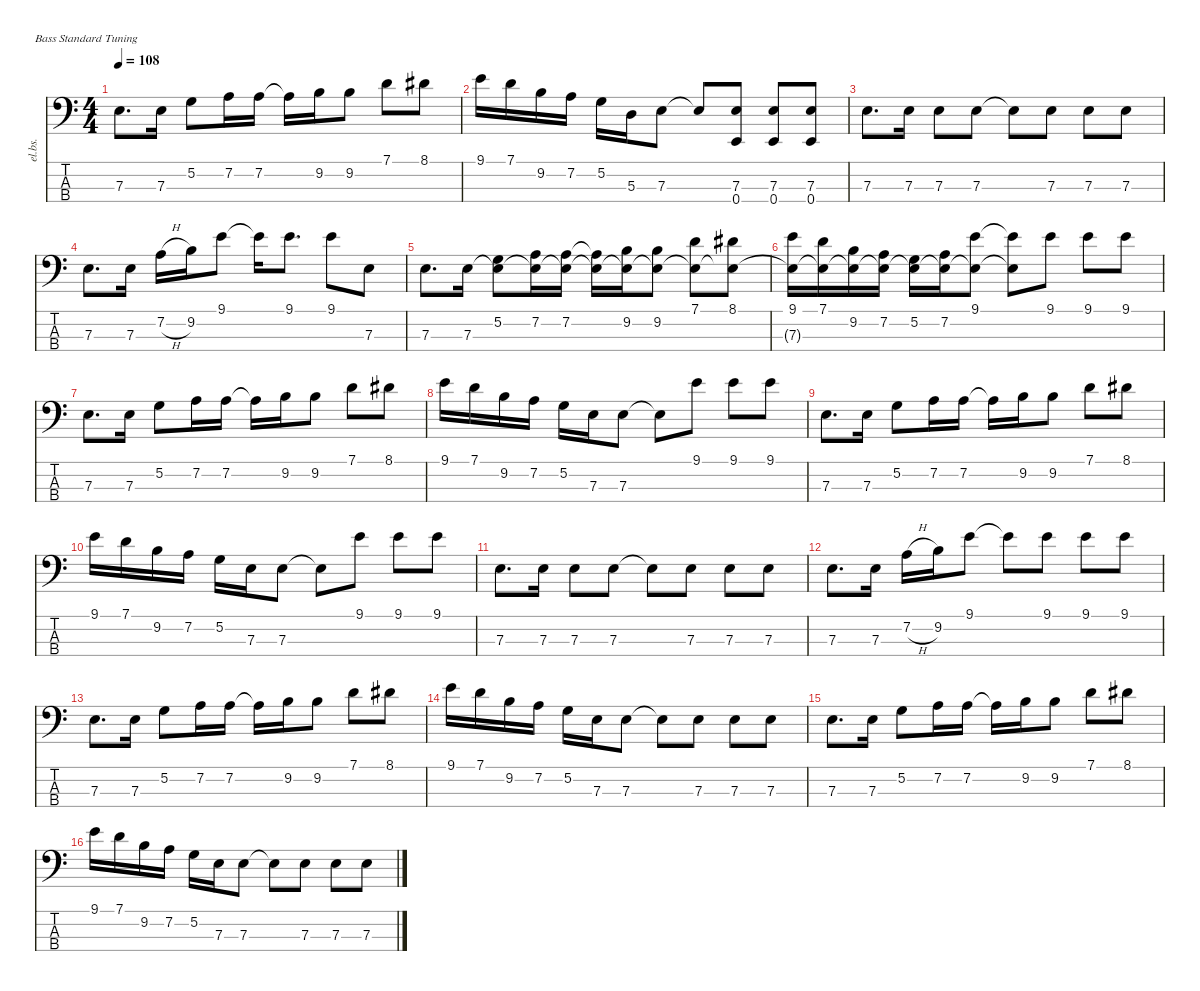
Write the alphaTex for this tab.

\defaultSystemsLayout 4
\hideDynamics
\bracketExtendMode nobrackets
\otherSystemsTrackNameOrientation horizontal
\track ("Bass" "el.bs.") {instrument electricbassfinger}
\staff {score tabs}
\tuning (G2 D2 A1 E1)
\ts (4 4)
\tempo 108
\clef f4
\ks c
7.3.8{d dy f beam Down} 7.3.16{beam Down} 5.2.8{beam Down} 7.2.16{beam Down} 7.2.16{beam Down} 7.2{t}.16{beam Down} 9.2.16{beam Down} 9.2.8{beam Down} 7.1.8{beam Down} 8.1{acc #}.8{beam Down} |
9.1.16{beam Down} 7.1.16{beam Down} 9.2.16{beam Down} 7.2.16{beam Down} 5.2.16{beam Down} 5.3.16{beam Down} 7.3.8{beam Down} 7.3{t}.8{beam Up} (7.3 0.4).8{beam Up} (7.3 0.4).8{beam Up} (7.3 0.4).8{beam Up} |
7.3.8{d beam Down} 7.3.16{beam Down} 7.3.8{beam Down} 7.3.8{beam Down} 7.3{t}.8{beam Down} 7.3.8{beam Down} 7.3.8{beam Down} 7.3.8{beam Down} |
7.3.8{d beam Down} 7.3.16{beam Down} 7.2{h}.16{beam Down} 9.2.16{beam Down} 9.1.8{beam Down} 9.1{t}.16{beam Down} 9.1.8{d beam Down} 9.1.8{beam Down} 7.3.8{beam Down} |
7.3.8{d beam Down} 7.3.16{beam Down} (5.2 7.3{t}).8{beam Down} (7.2 7.3{t}).16{beam Down} (7.2 7.3{t}).16{beam Down} (7.2{t} 7.3{t}).16{beam Down} (9.2 7.3{t}).16{beam Down} (9.2 7.3{t}).8{beam Down} (7.1 7.3{t}).8{beam Down} (8.1{acc #} 7.3{t}).8{beam Down} |
(9.1 7.3{t}).16{beam Down} (7.1 7.3{t}).16{beam Down} (9.2 7.3{t}).16{beam Down} (7.2 7.3{t}).16{beam Down} (5.2 7.3{t}).16{beam Down} (7.2 7.3{t}).16{beam Down} (9.1 7.3{t}).8{beam Down} (9.1{t} 7.3{t}).8{beam Down} 9.1.8{beam Down} 9.1.8{beam Down} 9.1.8{beam Down} |
7.3.8{d beam Down} 7.3.16{beam Down} 5.2.8{beam Down} 7.2.16{beam Down} 7.2.16{beam Down} 7.2{t}.16{beam Down} 9.2.16{beam Down} 9.2.8{beam Down} 7.1.8{beam Down} 8.1{acc #}.8{beam Down} |
9.1.16{beam Down} 7.1.16{beam Down} 9.2.16{beam Down} 7.2.16{beam Down} 5.2.16{beam Down} 7.3.16{beam Down} 7.3.8{beam Down} 7.3{t}.8{beam Down} 9.1.8{beam Down} 9.1.8{beam Down} 9.1.8{beam Down} |
7.3.8{d beam Down} 7.3.16{beam Down} 5.2.8{beam Down} 7.2.16{beam Down} 7.2.16{beam Down} 7.2{t}.16{beam Down} 9.2.16{beam Down} 9.2.8{beam Down} 7.1.8{beam Down} 8.1{acc #}.8{beam Down} |
9.1.16{beam Down} 7.1.16{beam Down} 9.2.16{beam Down} 7.2.16{beam Down} 5.2.16{beam Down} 7.3.16{beam Down} 7.3.8{beam Down} 7.3{t}.8{beam Down} 9.1.8{beam Down} 9.1.8{beam Down} 9.1.8{beam Down} |
7.3.8{d beam Down} 7.3.16{beam Down} 7.3.8{beam Down} 7.3.8{beam Down} 7.3{t}.8{beam Down} 7.3.8{beam Down} 7.3.8{beam Down} 7.3.8{beam Down} |
7.3.8{d beam Down} 7.3.16{beam Down} 7.2{h}.16{beam Down} 9.2.16{beam Down} 9.1.8{beam Down} 9.1{t}.8{beam Down} 9.1.8{beam Down} 9.1.8{beam Down} 9.1.8{beam Down} |
7.3.8{d beam Down} 7.3.16{beam Down} 5.2.8{beam Down} 7.2.16{beam Down} 7.2.16{beam Down} 7.2{t}.16{beam Down} 9.2.16{beam Down} 9.2.8{beam Down} 7.1.8{beam Down} 8.1{acc #}.8{beam Down} |
9.1.16{beam Down} 7.1.16{beam Down} 9.2.16{beam Down} 7.2.16{beam Down} 5.2.16{beam Down} 7.3.16{beam Down} 7.3.8{beam Down} 7.3{t}.8{beam Down} 7.3.8{beam Down} 7.3.8{beam Down} 7.3.8{beam Down} |
7.3.8{d beam Down} 7.3.16{beam Down} 5.2.8{beam Down} 7.2.16{beam Down} 7.2.16{beam Down} 7.2{t}.16{beam Down} 9.2.16{beam Down} 9.2.8{beam Down} 7.1.8{beam Down} 8.1{acc #}.8{beam Down} |
9.1.16{beam Down} 7.1.16{beam Down} 9.2.16{beam Down} 7.2.16{beam Down} 5.2.16{beam Down} 7.3.16{beam Down} 7.3.8{beam Down} 7.3{t}.8{beam Down} 7.3.8{beam Down} 7.3.8{beam Down} 7.3.8{beam Down}
